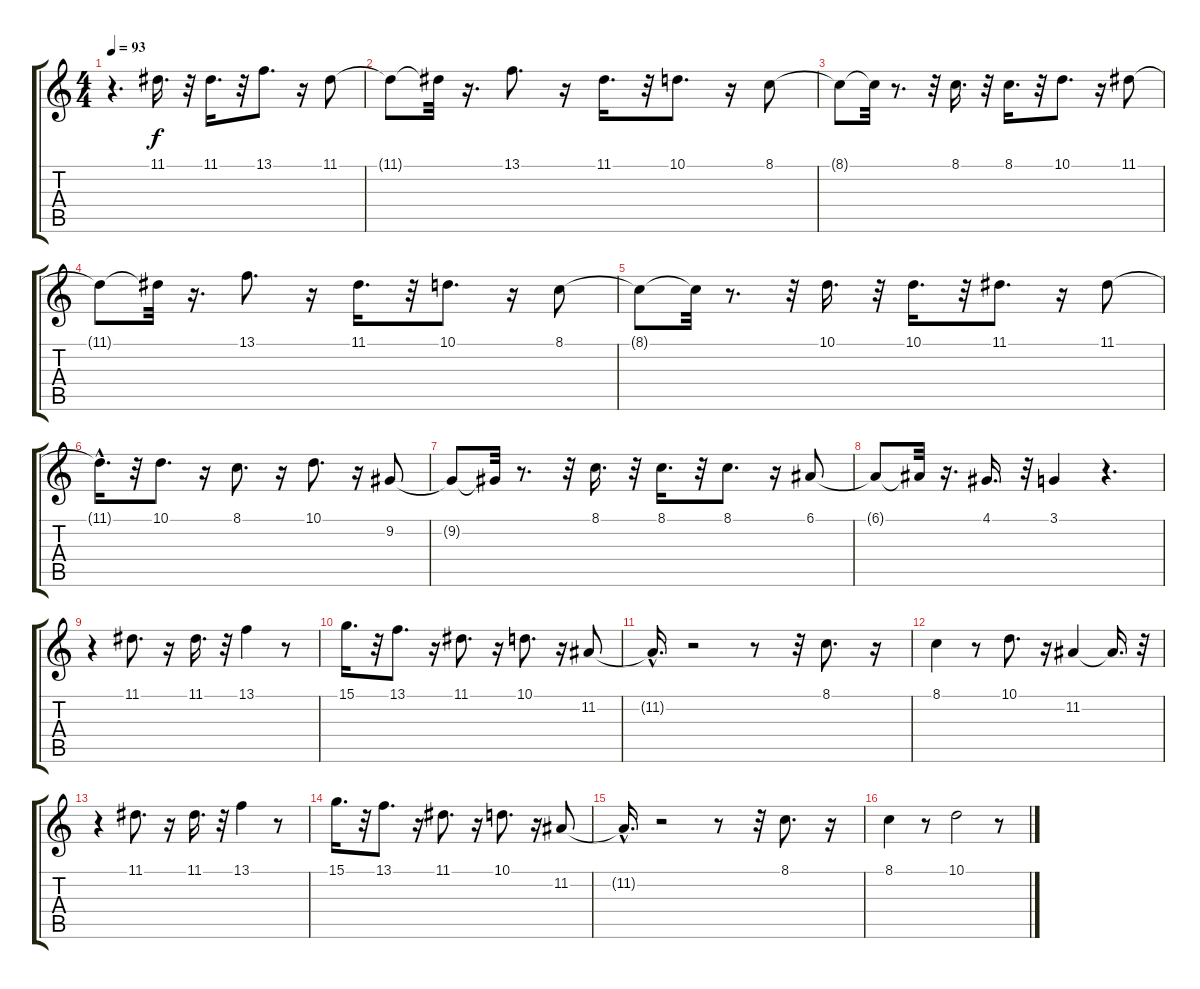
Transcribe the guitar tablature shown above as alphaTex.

\track "" {instrument ocarina}
\staff {score tabs}
\tuning (E4 B3 G3 D3 A2 E2) {hide}
\ts (4 4)
\tempo 93
\clef g2
\ks c
r.4{d dy f} 11.1.16{d} r.32 11.1.16{d} r.32 13.1.8{d} r.16 11.1.8 |
11.1{t}.8 11.1{t}.32 r.16{d} 13.1.8{d} r.16 11.1.16{d} r.32 10.1.8{d} r.16 8.1.8 |
8.1{t}.8 8.1{t}.32 r.8{d} r.32 8.1.16{d} r.32 8.1.16{d} r.32 10.1.8{d} r.16 11.1.8 |
11.1{t}.8 11.1{t}.32 r.16{d} 13.1.8{d} r.16 11.1.16{d} r.32 10.1.8{d} r.16 8.1.8 |
8.1{t}.8 8.1{t}.32 r.8{d} r.32 10.1.16{d} r.32 10.1.16{d} r.32 11.1.8{d} r.16 11.1.8 |
11.1{hac t}.16{d} r.32 10.1.8{d} r.16 8.1.8{d} r.16 10.1.8{d} r.16 9.2.8 |
9.2{t}.8 9.2{t}.32 r.8{d} r.32 8.1.16{d} r.32 8.1.16{d} r.32 8.1.8{d} r.16 6.1.8 |
6.1{t}.8 6.1{t}.32 r.16{d} 4.1.16{d} r.32 3.1.4 r.4{d} |
r.4 11.1.8{d} r.16 11.1.16{d} r.32 13.1.4 r.8 |
15.1.16{d} r.32 13.1.8{d} r.16 11.1.8{d} r.16 10.1.8{d} r.16 11.2.8 |
11.2{hac t}.16{d} r.2 r.8 r.32 8.1.8{d} r.16 |
8.1.4 r.8 10.1.8{d} r.16 11.2.4 11.2{t}.16{d} r.32 |
r.4 11.1.8{d} r.16 11.1.16{d} r.32 13.1.4 r.8 |
15.1.16{d} r.32 13.1.8{d} r.16 11.1.8{d} r.16 10.1.8{d} r.16 11.2.8 |
11.2{hac t}.16{d} r.2 r.8 r.32 8.1.8{d} r.16 |
8.1.4 r.8 10.1.2 r.8
